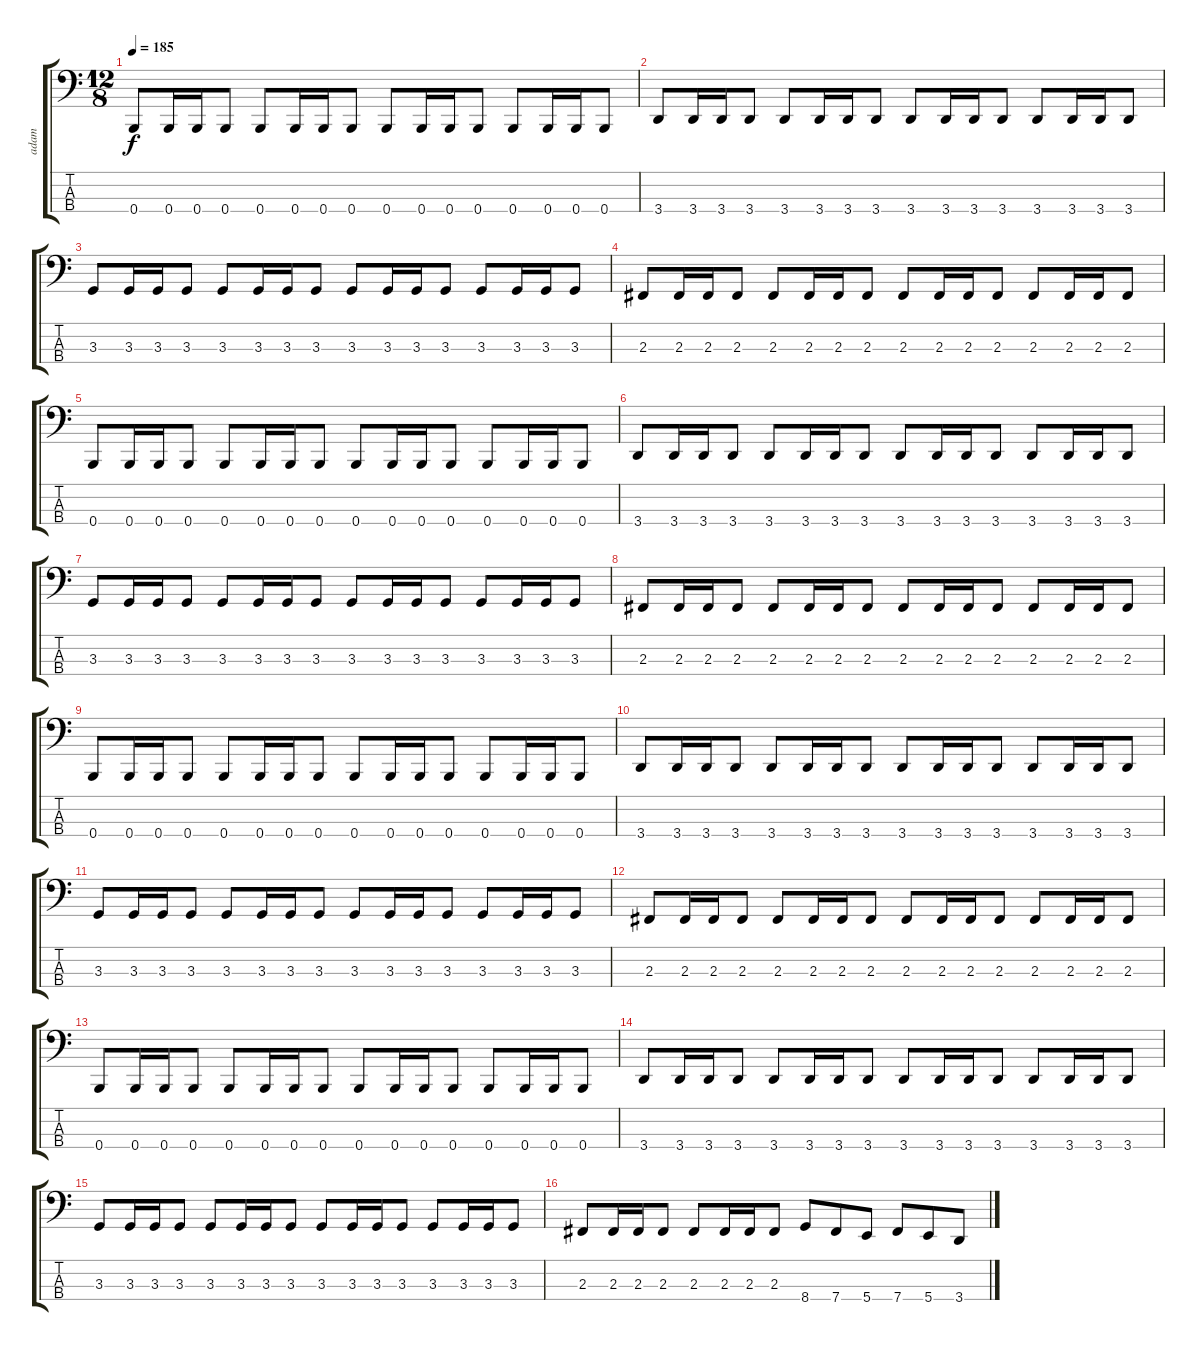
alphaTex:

\track ("adam" "adam") {instrument electricbassfinger}
\staff {score tabs}
\tuning (D2 A1 E1 B0) {hide}
\ts (12 8)
\tempo 185
\clef f4
\ks c
0.4.8{dy f} 0.4.16 0.4.16 0.4.8 0.4.8 0.4.16 0.4.16 0.4.8 0.4.8 0.4.16 0.4.16 0.4.8 0.4.8 0.4.16 0.4.16 0.4.8 |
3.4.8 3.4.16 3.4.16 3.4.8 3.4.8 3.4.16 3.4.16 3.4.8 3.4.8 3.4.16 3.4.16 3.4.8 3.4.8 3.4.16 3.4.16 3.4.8 |
3.3.8 3.3.16 3.3.16 3.3.8 3.3.8 3.3.16 3.3.16 3.3.8 3.3.8 3.3.16 3.3.16 3.3.8 3.3.8 3.3.16 3.3.16 3.3.8 |
2.3.8 2.3.16 2.3.16 2.3.8 2.3.8 2.3.16 2.3.16 2.3.8 2.3.8 2.3.16 2.3.16 2.3.8 2.3.8 2.3.16 2.3.16 2.3.8 |
0.4.8 0.4.16 0.4.16 0.4.8 0.4.8 0.4.16 0.4.16 0.4.8 0.4.8 0.4.16 0.4.16 0.4.8 0.4.8 0.4.16 0.4.16 0.4.8 |
3.4.8 3.4.16 3.4.16 3.4.8 3.4.8 3.4.16 3.4.16 3.4.8 3.4.8 3.4.16 3.4.16 3.4.8 3.4.8 3.4.16 3.4.16 3.4.8 |
3.3.8 3.3.16 3.3.16 3.3.8 3.3.8 3.3.16 3.3.16 3.3.8 3.3.8 3.3.16 3.3.16 3.3.8 3.3.8 3.3.16 3.3.16 3.3.8 |
2.3.8 2.3.16 2.3.16 2.3.8 2.3.8 2.3.16 2.3.16 2.3.8 2.3.8 2.3.16 2.3.16 2.3.8 2.3.8 2.3.16 2.3.16 2.3.8 |
0.4.8 0.4.16 0.4.16 0.4.8 0.4.8 0.4.16 0.4.16 0.4.8 0.4.8 0.4.16 0.4.16 0.4.8 0.4.8 0.4.16 0.4.16 0.4.8 |
3.4.8 3.4.16 3.4.16 3.4.8 3.4.8 3.4.16 3.4.16 3.4.8 3.4.8 3.4.16 3.4.16 3.4.8 3.4.8 3.4.16 3.4.16 3.4.8 |
3.3.8 3.3.16 3.3.16 3.3.8 3.3.8 3.3.16 3.3.16 3.3.8 3.3.8 3.3.16 3.3.16 3.3.8 3.3.8 3.3.16 3.3.16 3.3.8 |
2.3.8 2.3.16 2.3.16 2.3.8 2.3.8 2.3.16 2.3.16 2.3.8 2.3.8 2.3.16 2.3.16 2.3.8 2.3.8 2.3.16 2.3.16 2.3.8 |
0.4.8 0.4.16 0.4.16 0.4.8 0.4.8 0.4.16 0.4.16 0.4.8 0.4.8 0.4.16 0.4.16 0.4.8 0.4.8 0.4.16 0.4.16 0.4.8 |
3.4.8 3.4.16 3.4.16 3.4.8 3.4.8 3.4.16 3.4.16 3.4.8 3.4.8 3.4.16 3.4.16 3.4.8 3.4.8 3.4.16 3.4.16 3.4.8 |
3.3.8 3.3.16 3.3.16 3.3.8 3.3.8 3.3.16 3.3.16 3.3.8 3.3.8 3.3.16 3.3.16 3.3.8 3.3.8 3.3.16 3.3.16 3.3.8 |
2.3.8 2.3.16 2.3.16 2.3.8 2.3.8 2.3.16 2.3.16 2.3.8 8.4.8 7.4.8 5.4.8 7.4.8 5.4.8 3.4.8
